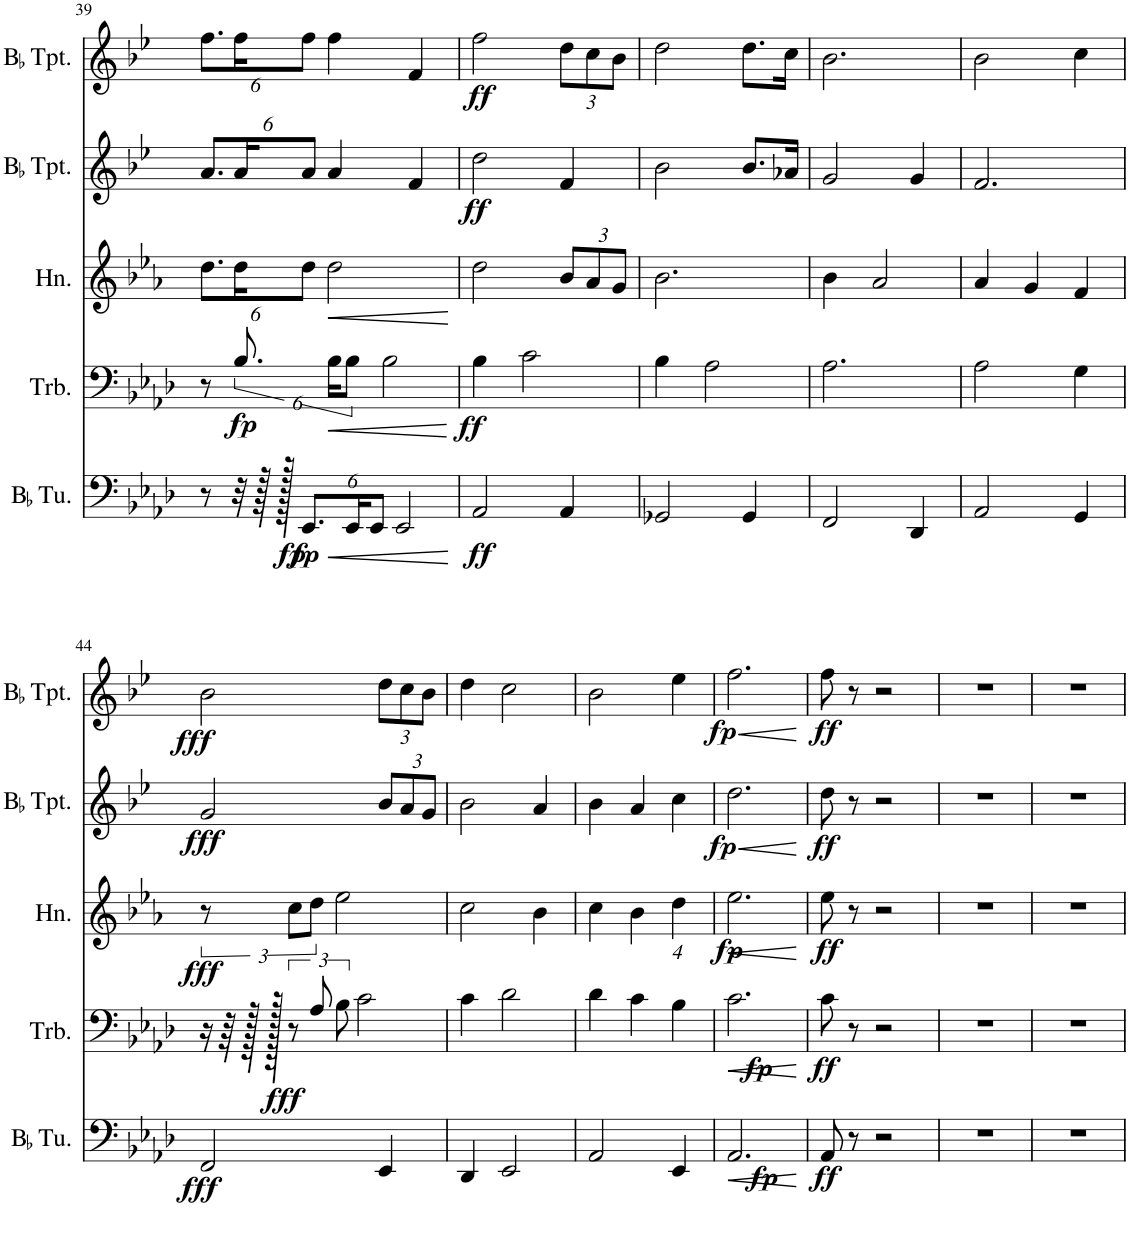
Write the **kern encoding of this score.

**kern	**dynam	**kern	**dynam	**kern	**dynam	**kern	**dynam	**kern	**dynam
*part5	*part5	*part4	*part4	*part3	*part3	*part2	*part2	*part1	*part1
*staff5	*staff5	*staff4	*staff4	*staff3	*staff3	*staff2	*staff2	*staff1	*staff1
*I"BaccidentalFlat Tuba	*	*I"Trombone	*	*I"Horn	*	*I"BaccidentalFlat Trumpet	*	*I"BaccidentalFlat Trumpet	*
*I'BaccidentalFlat Tu.	*	*I'Trb.	*	*I'Hn.	*	*I'BaccidentalFlat Tpt.	*	*I'BaccidentalFlat Tpt.	*
!!LO:PB:g=z
*clefF4	*	*clefF4	*	*clefG2	*	*clefG2	*	*clefG2	*
*	*	*	*	*Trd4c7	*	*Trd1c2	*	*Trd1c2	*
*k[b-e-a-d-]	*	*k[b-e-a-d-]	*	*k[b-e-a-]	*	*k[b-e-]	*	*k[b-e-]	*
*M3/4	*	*M3/4	*	*M3/4	*	*M3/4	*	*M3/4	*
*	*	*	*	*Xbrackettup	*	*Xbrackettup	*	*Xbrackettup	*
=39	=39	=39	=39	=39	=39	=39	=39	=39	=39
*^	*	*	*	*	*	*	*	*	*
8r	4ryy	.	8r	.	12.dd\L	.	12.a/L	.	12.ff\L	.
!	!	!	!	!LO:DY:b	!	!	!	!	!	!
32r	.	.	12.B-/	fp	24dd\K	.	24a/K	.	24ff\K	.
128r	.	.	.	.	.	.	.	.	.	.
512r	.	.	.	.	.	.	.	.	.	.
1536ryy	.	.	.	.	.	.	.	.	.	.
*Xbrackettup	*	*	*	*	*	*	*	*	*	*
!	!	!LO:DY:b	!	!	!	!	!	!	!	!
12.EE-/L	.	fp	.	.	12dd\J	.	12a/J	.	12ff\J	.
!	!	!LO:DY:b	!	!	!	!LO:HP:b	!	!	!	!
.	2ryy	fp	24B-\KL	.	2dd\	<	4a/	.	4ff\	.
24EE-/K	.	.	12B-\J	.	.	.	.	.	.	.
12EE-/J	.	.	.	.	.	.	.	.	.	.
.	.	.	[4.B-\	.	.	.	.	.	.	.
[3EE-/	.	.	.	.	.	.	.	.	.	.
.	.	.	.	.	.	.	4f/	.	4f/	.
.	.	.	.	.	.	[	.	.	.	.
=40	=40	=40	=40	=40	=40	=40	=40	=40	=40	=40
!	!	!LO:DY:b	!	!LO:DY:b	!	!	!	!LO:DY:b	!	!LO:DY:b
*v	*v	*	*	*	*	*	*	*	*	*
2AA-/	ff	4B-\	ff	2dd\	.	2dd\	ff	2ff\	ff
.	.	8B-\]	.	.	.	.	.	.	.
.	.	2c\	.	.	.	.	.	.	.
6EE-/]	.	.	.	12b-/L	.	4f/	.	12dd\L	.
.	.	.	.	12a-/	.	.	.	12cc\	.
4AA-/	.	.	.	12g/J	.	.	.	12b-\J	.
.	.	.	.	6ryy	.	6ryy	.	6ryy	.
.	.	24ryy	.	.	.	.	.	.	.
=41	=41	=41	=41	=41	=41	=41	=41	=41	=41
2GG-X/	.	4B-\	.	2.b-\	.	2b-\	.	2dd\	.
.	.	2A-\	.	.	.	.	.	.	.
4GG-/	.	.	.	.	.	8.b-/L	.	8.dd\L	.
.	.	.	.	.	.	16a-X/Jk	.	16cc\Jk	.
=42	=42	=42	=42	=42	=42	=42	=42	=42	=42
2FF/	.	2.A-\	.	4b-\	.	2g/	.	2.b-\	.
.	.	.	.	2a-/	.	.	.	.	.
4DD-/	.	.	.	.	.	4g/	.	.	.
=43	=43	=43	=43	=43	=43	=43	=43	=43	=43
2AA-/	.	2A-\	.	4a-/	.	2.f/	.	2b-\	.
.	.	.	.	4g/	.	.	.	.	.
4GG/	.	4G\	.	4f/	.	.	.	4cc\	.
!!LO:LB:g=z
=44	=44	=44	=44	=44	=44	=44	=44	=44	=44
*	*	*	*	*brackettup	*	*	*	*	*
!	!LO:DY:b	!	!	!	!LO:DY:b	!	!LO:DY:b	!	!LO:DY:b
2FF/	fff	16r	.	12r	fff	2g/	fff	2b-\	fff
.	.	64r	.	.	.	.	.	.	.
.	.	256r	.	.	.	.	.	.	.
.	.	1024r	.	.	.	.	.	.	.
.	.	3072ryy	.	.	.	.	.	.	.
!	!	!	!LO:DY:b	!	!	!	!	!	!
.	.	12r	fff	12cc\L	.	.	.	.	.
.	.	12A-/	.	12dd\J	.	.	.	.	.
.	.	12B-\	.	2ee-\	.	.	.	.	.
.	.	[12%5c\	.	.	.	.	.	.	.
4EE-/	.	.	.	.	.	12b-/L	.	12dd\L	.
.	.	.	.	.	.	12a/	.	12cc\	.
.	.	.	.	.	.	12g/J	.	12b-\J	.
=45	=45	=45	=45	=45	=45	=45	=45	=45	=45
4DD-/	.	4c\	.	2cc\	.	2b-\	.	4dd\	.
2EE-/	.	12c\]	.	.	.	.	.	2cc\	.
.	.	2d-\	.	.	.	.	.	.	.
.	.	.	.	4b-\	.	4a/	.	.	.
12ryy	.	.	.	12ryy	.	12ryy	.	12ryy	.
=46	=46	=46	=46	=46	=46	=46	=46	=46	=46
*	*	*	*	*^	*	*	*	*	*
2AA-/	.	4d-\	.	4cc\	2ryy	.	4b-\	.	2b-\	.
.	.	4c\	.	4b-\	.	.	4a/	.	.	.
!	!LO:DY:b	!	!LO:DY:b	!	!	!	!	!	!	!
4EE-/	fp	4B-\	fp	4dd\	8.ryy	.	4cc\	.	4ee-\	.
!	!	!	!	!	!	!LO:DY:b	!	!	!	!
.	.	.	.	.	16ryy	fp	.	.	.	.
=47	=47	=47	=47	=47	=47	=47	=47	=47	=47	=47
!	!LO:HP:b	!	!LO:HP:b	!	!	!LO:HP:b	!	!LO:HP:b	!	!LO:HP:b
!	!	!	!	!	!	!	!	!LO:DY:n=1:b	!	!LO:DY:n=1:b
*	*	*	*	*v	*v	*	*	*	*	*
2.AA-/	<	2.c\	<	2.ee-\	<	2.dd\	< fp	2.ff\	< fp
.	[	.	[	.	[	.	[	.	[
=48	=48	=48	=48	=48	=48	=48	=48	=48	=48
!	!LO:DY:b	!	!LO:DY:b	!	!LO:DY:b	!	!LO:DY:b	!	!LO:DY:b
8AA-/	ff	8c\	ff	8ee-\	ff	8dd\	ff	8ff\	ff
8r	.	8r	.	8r	.	8r	.	8r	.
2r	.	2r	.	2r	.	2r	.	2r	.
=49	=49	=49	=49	=49	=49	=49	=49	=49	=49
2.r	.	2.r	.	2.r	.	2.r	.	2.r	.
=50	=50	=50	=50	=50	=50	=50	=50	=50	=50
2.r	.	2.r	.	2.r	.	2.r	.	2.r	.
=	=	=	=	=	=	=	=	=	=
*-	*-	*-	*-	*-	*-	*-	*-	*-	*-
